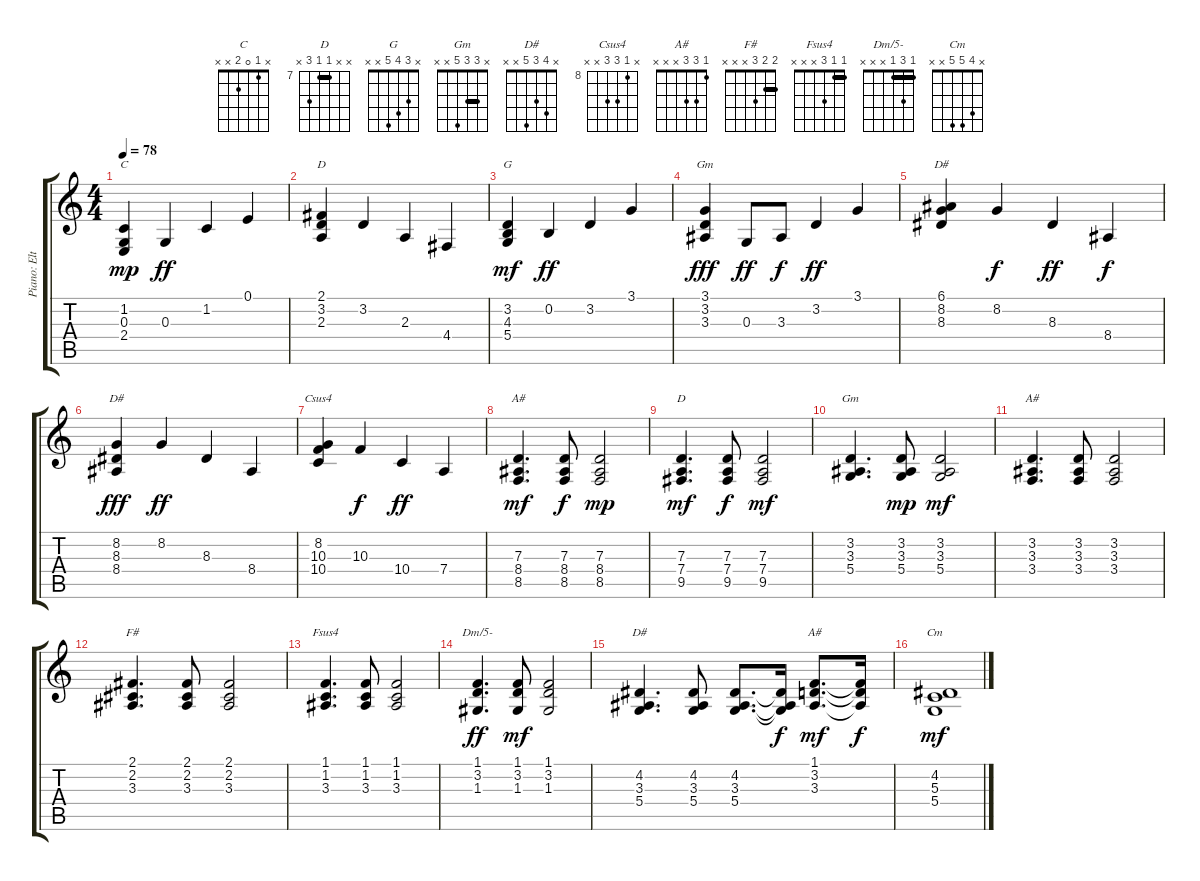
\track ("Piano: Elton John" "Piano: Elt") {instrument electricpiano2}
\staff {score tabs}
\tuning (E4 B3 G3 D3 A2 E2) {hide}
\chord ("C" x 1 0 2 x x)
\chord ("D" 2 3 2 x x x) {barre 2}
\chord ("G" x 3 4 5 x x)
\chord ("Gm" 3 3 3 x x x) {barre 3}
\chord ("D#" 6 8 8 x x x) {firstfret 6}
\chord ("D#" x 8 8 8 x x) {firstfret 8 barre 8}
\chord ("Csus4" x 8 10 10 x x) {firstfret 8}
\chord ("A#" x x 7 8 8 x) {firstfret 7}
\chord ("D" x x 7 7 9 x) {firstfret 7 barre 7}
\chord ("Gm" x 3 3 5 x x) {barre 3}
\chord ("A#" x 3 3 3 x x) {barre 3}
\chord ("F#" 2 2 3 x x x) {barre 2}
\chord ("Fsus4" 1 1 3 x x x) {barre 1}
\chord ("Dm/5-" 1 3 1 x x x) {barre 1}
\chord ("D#" x 4 3 5 x x)
\chord ("A#" 1 3 3 x x x)
\chord ("Cm" x 4 5 5 x x)
\ts (4 4)
\tempo 78
\clef g2
\ks c
(1.2 0.3 2.4).4{ch "C" dy mp} 0.3.4{dy ff} 1.2.4 0.1.4 |
(2.1 3.2 2.3).4{ch "D"} 3.2.4 2.3.4 4.4.4 |
(3.2 4.3 5.4).4{ch "G" dy mf} 0.2.4{dy ff} 3.2.4 3.1.4 |
(3.1 3.2 3.3).4{ch "Gm" dy fff} 0.3.8{dy ff} 3.3.8{dy f} 3.2.4{dy ff} 3.1.4 |
(6.1 8.2 8.3).4{ch "D#"} 8.2.4{dy f} 8.3.4{dy ff} 8.4.4{dy f} |
(8.2 8.3 8.4).4{ch "D#" dy fff} 8.2.4{dy ff} 8.3.4 8.4.4 |
(8.2 10.3 10.4).4{ch "Csus4"} 10.3.4{dy f} 10.4.4{dy ff} 7.4.4 |
(7.3 8.4 8.5).4{d ch "A#" dy mf} (7.3 8.4 8.5).8{dy f} (7.3 8.4 8.5).2{dy mp} |
(7.3 7.4 9.5).4{d ch "D" dy mf} (7.3 7.4 9.5).8{dy f} (7.3 7.4 9.5).2{dy mf} |
(3.2 3.3 5.4).4{d ch "Gm"} (3.2 3.3 5.4).8{dy mp} (3.2 3.3 5.4).2{dy mf} |
(3.2 3.3 3.4).4{d ch "A#"} (3.2 3.3 3.4).8 (3.2 3.3 3.4).2 |
(2.1 2.2 3.3).4{d ch "F#"} (2.1 2.2 3.3).8 (2.1 2.2 3.3).2 |
(1.1 1.2 3.3).4{d ch "Fsus4"} (1.1 1.2 3.3).8 (1.1 1.2 3.3).2 |
(1.1 3.2 1.3).4{d ch "Dm/5-" dy ff} (1.1 3.2 1.3).8{dy mf} (1.1 3.2 1.3).2 |
(4.2 3.3 5.4).4{d ch "D#"} (4.2 3.3 5.4).8 (4.2 3.3 5.4).8{d} (4.2{t} 3.3{t} 5.4{t}).16{dy f} (1.1 3.2 3.3).8{d ch "A#" dy mf} (1.1{t} 3.2{t} 3.3{t}).16{dy f} |
(4.2 5.3 5.4).1{ch "Cm" dy mf}
